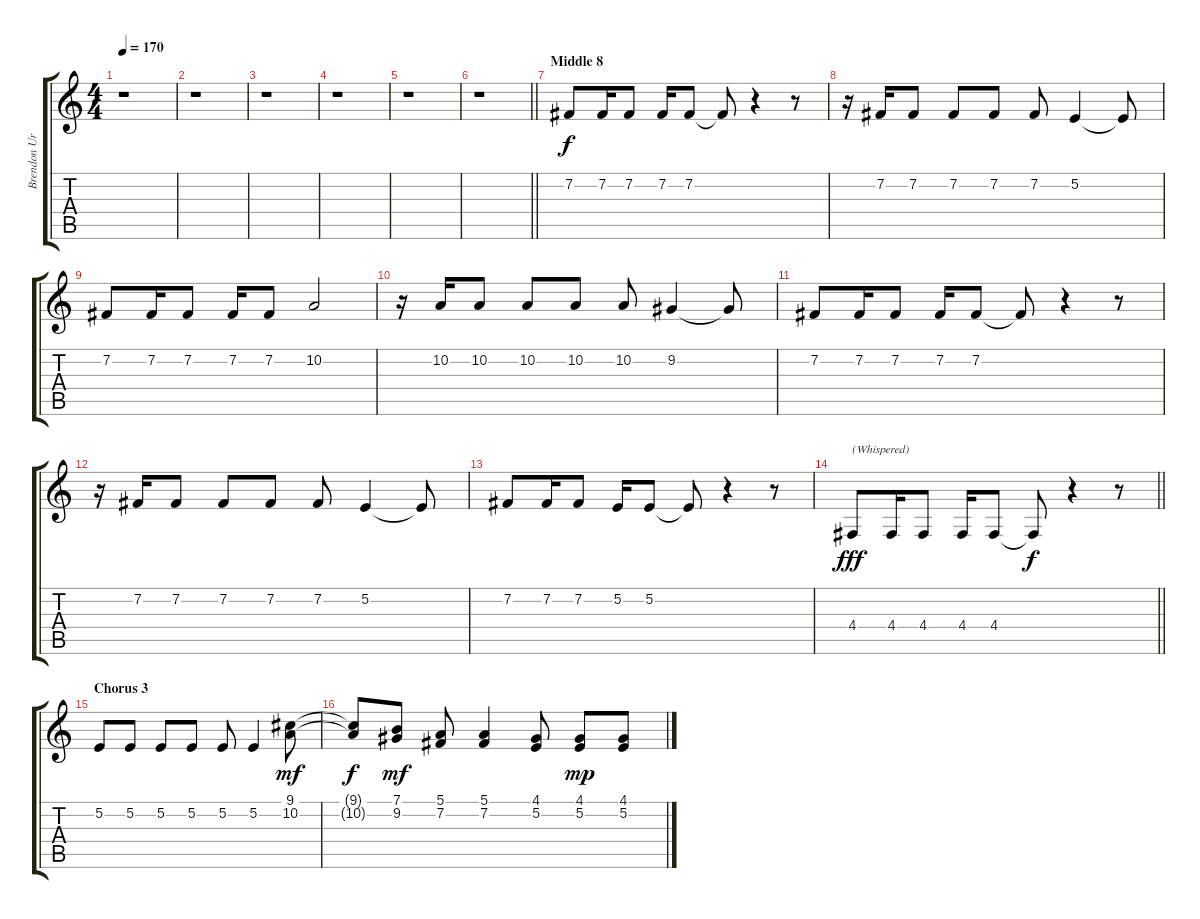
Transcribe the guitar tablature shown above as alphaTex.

\track ("Brendon Urie (Lead Vocals and Haromines)" "Brendon Ur") {instrument clarinet}
\staff {score tabs}
\tuning (E4 B3 G3 D3 A2 E2) {hide}
\ts (4 4)
\tempo 170
\clef g2
\ks c
r.1{dy f} |
r.1 |
r.1 |
r.1 |
r.1 |
\barLineRight lightlight
r.1 |
\section ("" "Middle 8")
7.2.8 7.2.16 7.2.8 7.2.16 7.2.8 7.2{t}.8 r.4 r.8 |
r.16 7.2.16 7.2.8 7.2.8 7.2.8 7.2.8 5.2.4 5.2{t}.8 |
7.2.8 7.2.16 7.2.8 7.2.16 7.2.8 10.2.2 |
r.16 10.2.16 10.2.8 10.2.8 10.2.8 10.2.8 9.2.4 9.2{t}.8 |
7.2.8 7.2.16 7.2.8 7.2.16 7.2.8 7.2{t}.8 r.4 r.8 |
r.16 7.2.16 7.2.8 7.2.8 7.2.8 7.2.8 5.2.4 5.2{t}.8 |
7.2.8 7.2.16 7.2.8 5.2.16 5.2.8 5.2{t}.8 r.4 r.8 |
\barLineRight lightlight
4.4.8{txt "(Whispered)" dy fff volume 16 instrument breathnoise} 4.4.16 4.4.8 4.4.16 4.4.8 4.4{t}.8{dy f} r.4 r.8 |
\section ("" "Chorus 3")
5.2.8{volume 16 instrument clarinet} 5.2.8 5.2.8 5.2.8 5.2.8 5.2.4 (9.1 10.2).8{dy mf} |
(9.1{t} 10.2{t}).8{dy f} (7.1 9.2).8{dy mf} (5.1 7.2).8 (5.1 7.2).4 (4.1 5.2).8 (4.1 5.2).8{dy mp} (4.1 5.2).8
